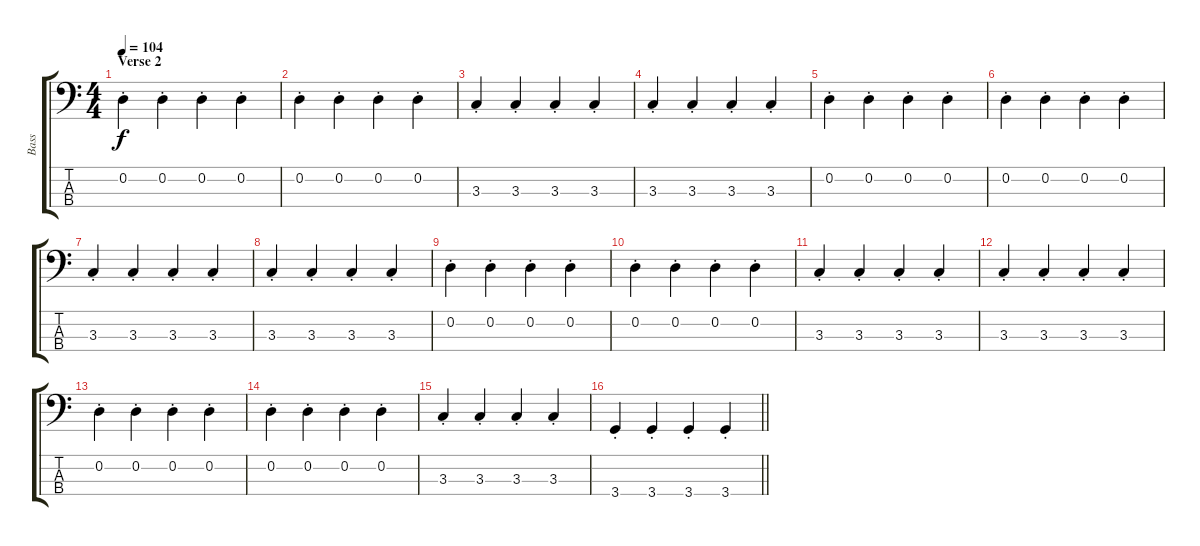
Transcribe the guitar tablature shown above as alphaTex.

\track ("Bass" "Bass") {instrument electricbassfinger}
\staff {score tabs}
\tuning (G2 D2 A1 E1) {hide}
\ts (4 4)
\section ("" "Verse 2")
\tempo 104
\clef f4
\ks c
0.2{st}.4{dy f} 0.2{st}.4 0.2{st}.4 0.2{st}.4 |
0.2{st}.4 0.2{st}.4 0.2{st}.4 0.2{st}.4 |
3.3{st}.4 3.3{st}.4 3.3{st}.4 3.3{st}.4 |
3.3{st}.4 3.3{st}.4 3.3{st}.4 3.3{st}.4 |
0.2{st}.4 0.2{st}.4 0.2{st}.4 0.2{st}.4 |
0.2{st}.4 0.2{st}.4 0.2{st}.4 0.2{st}.4 |
3.3{st}.4 3.3{st}.4 3.3{st}.4 3.3{st}.4 |
3.3{st}.4 3.3{st}.4 3.3{st}.4 3.3{st}.4 |
0.2{st}.4 0.2{st}.4 0.2{st}.4 0.2{st}.4 |
0.2{st}.4 0.2{st}.4 0.2{st}.4 0.2{st}.4 |
3.3{st}.4 3.3{st}.4 3.3{st}.4 3.3{st}.4 |
3.3{st}.4 3.3{st}.4 3.3{st}.4 3.3{st}.4 |
0.2{st}.4 0.2{st}.4 0.2{st}.4 0.2{st}.4 |
0.2{st}.4 0.2{st}.4 0.2{st}.4 0.2{st}.4 |
3.3{st}.4 3.3{st}.4 3.3{st}.4 3.3{st}.4 |
\barLineRight lightlight
3.4{st}.4 3.4{st}.4 3.4{st}.4 3.4{st}.4
